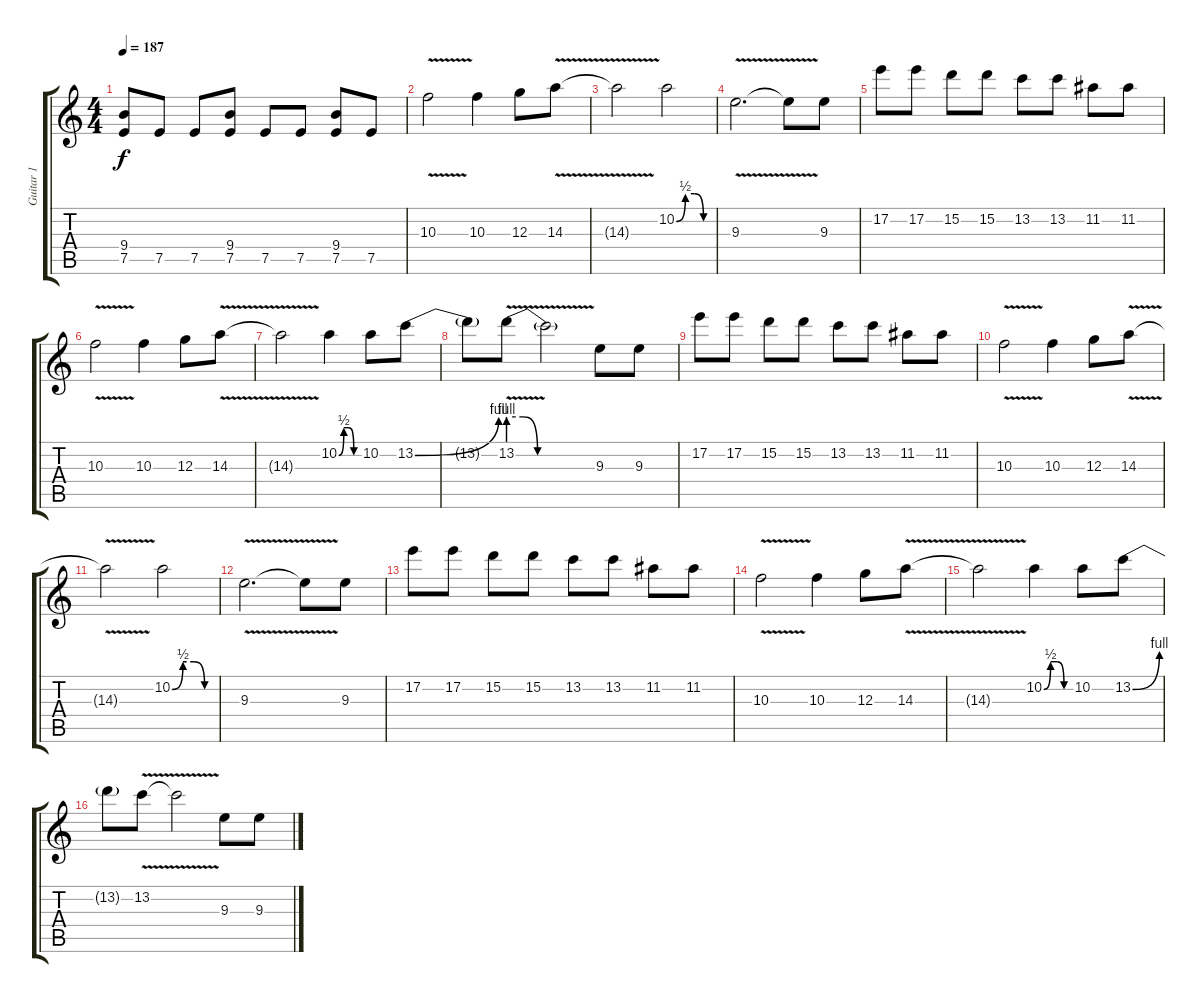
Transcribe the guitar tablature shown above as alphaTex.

\track ("Guitar 1" "Guitar 1") {instrument distortionguitar}
\staff {score tabs}
\tuning (E4 B3 G3 D3 A2 E2) {hide}
\ts (4 4)
\tempo 187
\clef g2
\ks c
(9.4 7.5).8{dy f} 7.5.8 7.5.8 (9.4 7.5).8 7.5.8 7.5.8 (9.4 7.5).8 7.5.8 |
10.3{v}.2 10.3.4 12.3.8 14.3{v}.8 |
14.3{t}.2 10.2{be (custom 0 0 15 2 30 2 45 0 60 0)}.2 |
9.3{v}.2{d} 9.3{t}.8 9.3.8 |
17.2.8 17.2.8 15.2.8 15.2.8 13.2.8 13.2.8 11.2.8 11.2.8 |
10.3{v}.2 10.3.4 12.3.8 14.3{v}.8 |
14.3{t}.2 10.2{be (custom 0 0 15 2 30 2 45 0 60 0)}.4 10.2.8 13.2{be (bend 0 0 60 4)}.8 |
13.2{t}.8 13.2{be (custom 0 4 10 4 20 0 40 0 60 0) v}.8 13.2{t}.2 9.3.8 9.3.8 |
17.2.8 17.2.8 15.2.8 15.2.8 13.2.8 13.2.8 11.2.8 11.2.8 |
10.3{v}.2 10.3.4 12.3.8 14.3{v}.8 |
14.3{t}.2 10.2{be (custom 0 0 15 2 30 2 45 0 60 0)}.2 |
9.3{v}.2{d} 9.3{t}.8 9.3.8 |
17.2.8 17.2.8 15.2.8 15.2.8 13.2.8 13.2.8 11.2.8 11.2.8 |
10.3{v}.2 10.3.4 12.3.8 14.3{v}.8 |
14.3{t}.2 10.2{be (custom 0 0 15 2 30 2 45 0 60 0)}.4 10.2.8 13.2{be (bend 0 0 60 4)}.8 |
13.2{t}.8 13.2{v}.8 13.2{t}.2 9.3.8 9.3.8
